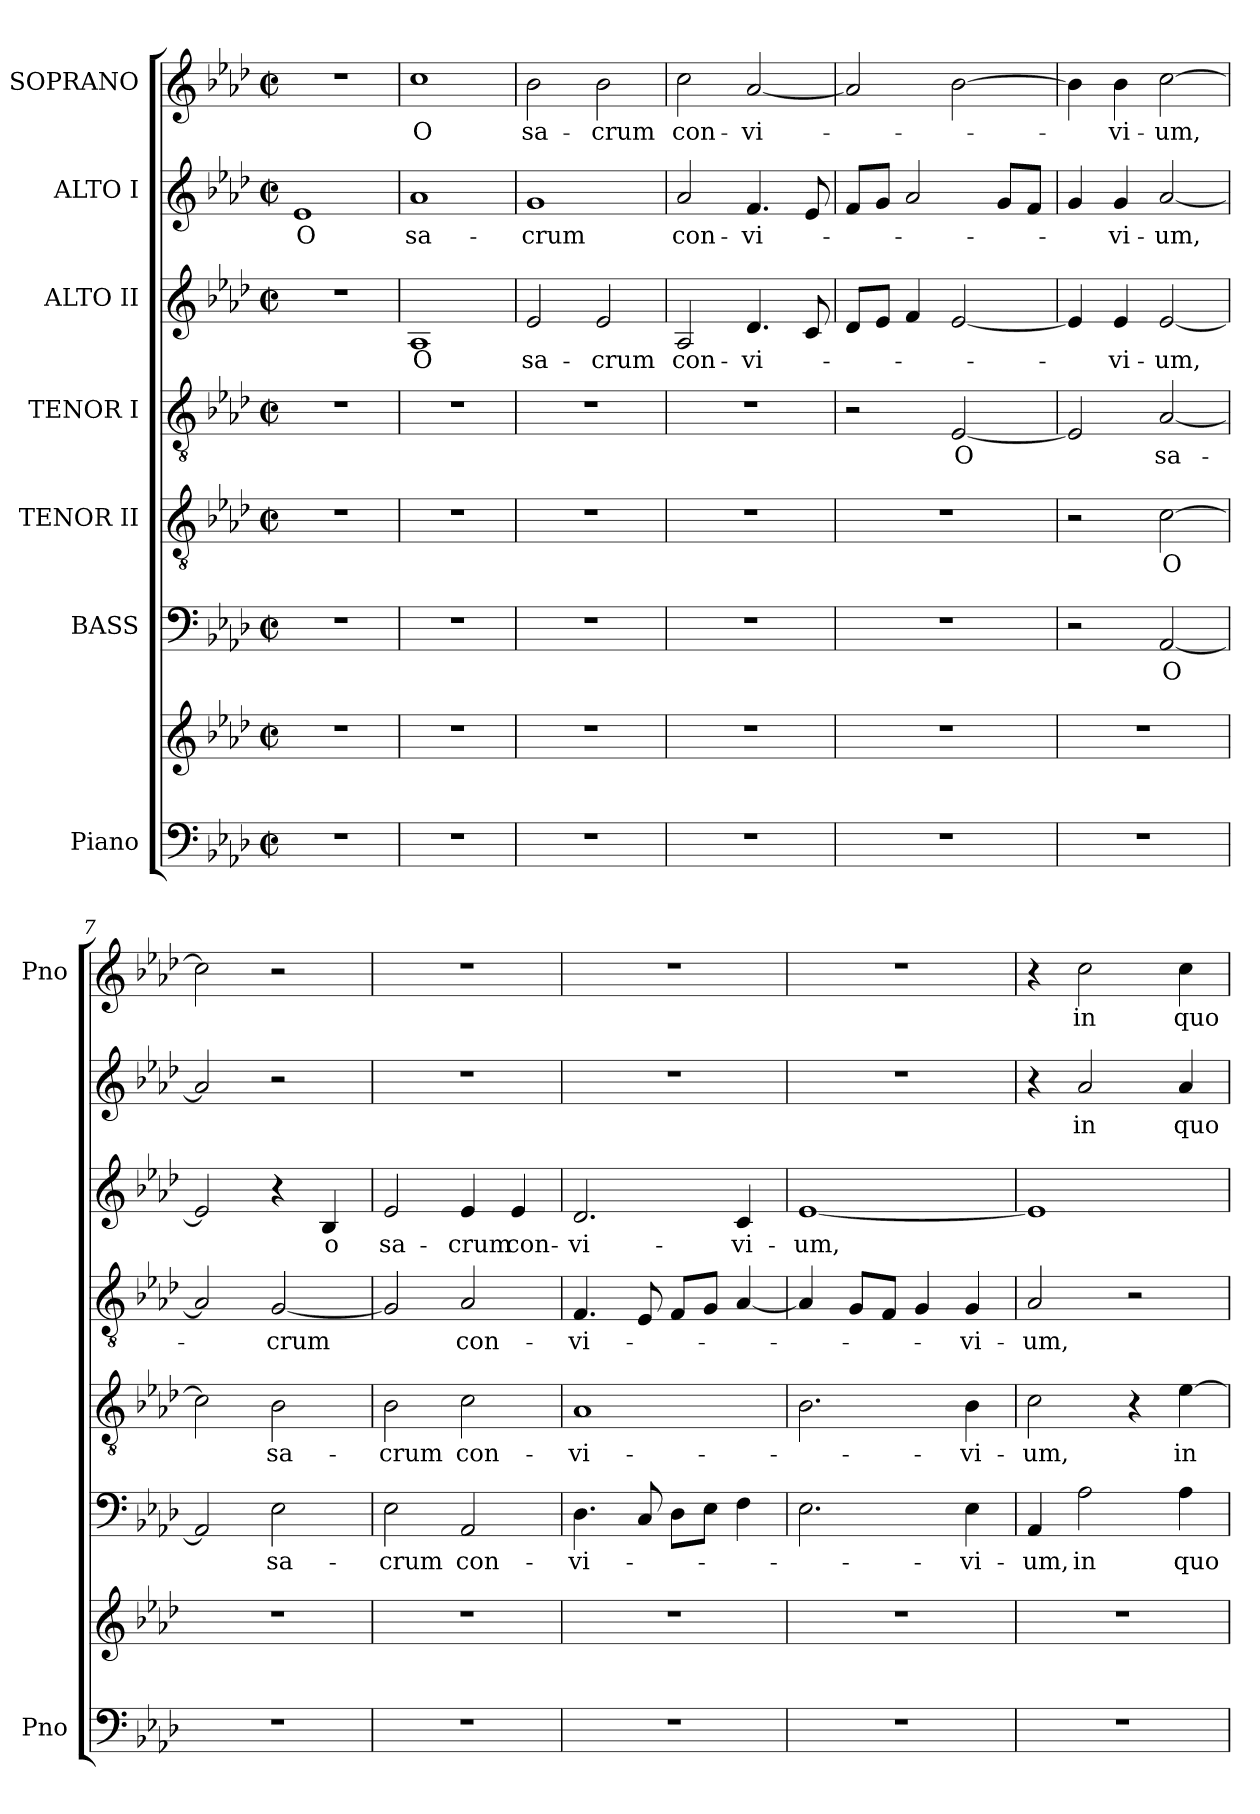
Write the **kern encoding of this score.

**kern	**kern	**kern	**text	**kern	**text	**kern	**text	**kern	**text	**kern	**text	**kern	**text
*part7	*part7	*part6	*part6	*part5	*part5	*part4	*part4	*part3	*part3	*part2	*part2	*part1	*part1
*staff8	*staff7	*staff6	*staff6	*staff5	*staff5	*staff4	*staff4	*staff3	*staff3	*staff2	*staff2	*staff1	*staff1
*I"Piano	*	*I"BASS	*	*I"TENOR II	*	*I"TENOR I	*	*I"ALTO II	*	*I"ALTO I	*	*I"SOPRANO	*
*I'Pno	*	*	*	*	*	*	*	*	*	*	*	*I'Pno	*
*clefF4	*clefG2	*clefF4	*	*clefGv2	*	*clefGv2	*	*clefG2	*	*clefG2	*	*clefG2	*
*k[b-e-a-d-]	*k[b-e-a-d-]	*k[b-e-a-d-]	*	*k[b-e-a-d-]	*	*k[b-e-a-d-]	*	*k[b-e-a-d-]	*	*k[b-e-a-d-]	*	*k[b-e-a-d-]	*
*A-:	*A-:	*A-:	*	*A-:	*	*A-:	*	*A-:	*	*A-:	*	*A-:	*
*M2/2	*M2/2	*M2/2	*	*M2/2	*	*M2/2	*	*M2/2	*	*M2/2	*	*M2/2	*
*met(c|)	*met(c|)	*met(c|)	*	*met(c|)	*	*met(c|)	*	*met(c|)	*	*met(c|)	*	*met(c|)	*
=1	=1	=1	=1	=1	=1	=1	=1	=1	=1	=1	=1	=1	=1
1r	1r	1r	.	1r	.	1r	.	1r	.	1e-	O	1r	.
=2	=2	=2	=2	=2	=2	=2	=2	=2	=2	=2	=2	=2	=2
1r	1r	1r	.	1r	.	1r	.	1A-	O	1a-	sa-	1cc	O
=3	=3	=3	=3	=3	=3	=3	=3	=3	=3	=3	=3	=3	=3
1r	1r	1r	.	1r	.	1r	.	2e-/	sa-	1g	-crum	2b-\	sa-
.	.	.	.	.	.	.	.	2e-/	-crum	.	.	2b-\	-crum
=4	=4	=4	=4	=4	=4	=4	=4	=4	=4	=4	=4	=4	=4
1r	1r	1r	.	1r	.	1r	.	2A-/	con-	2a-/	con-	2cc\	con-
.	.	.	.	.	.	.	.	4.d-/	-vi-	4.f/	-vi-	[2a-/	-vi-
.	.	.	.	.	.	.	.	8c/	.	8e-/	.	.	.
=5	=5	=5	=5	=5	=5	=5	=5	=5	=5	=5	=5	=5	=5
1r	1r	1r	.	1r	.	2r	.	8d-/L	.	8f/L	.	2a-/]	.
.	.	.	.	.	.	.	.	8e-/J	.	8g/J	.	.	.
.	.	.	.	.	.	.	.	4f/	.	2a-/	.	.	.
.	.	.	.	.	.	[2E-/	O	[2e-/	.	.	.	[2b-\	.
.	.	.	.	.	.	.	.	.	.	8g/L	.	.	.
.	.	.	.	.	.	.	.	.	.	8f/J	.	.	.
=6	=6	=6	=6	=6	=6	=6	=6	=6	=6	=6	=6	=6	=6
1r	1r	2r	.	2r	.	2E-/]	.	4e-/]	.	4g/	.	4b-\]	.
.	.	.	.	.	.	.	.	4e-/	-vi-	4g/	-vi-	4b-\	-vi-
.	.	[2AA-/	O	[2c\	O	[2A-/	sa-	[2e-/	-um,	[2a-/	-um,	[2cc\	-um,
!!LO:LB:g=z
=7	=7	=7	=7	=7	=7	=7	=7	=7	=7	=7	=7	=7	=7
1r	1r	2AA-/]	.	2c\]	.	2A-/]	-­	2e-/]	.	2a-/]	.	2cc\]	.
.	.	2E-\	sa-	2B-\	sa-	[2G/	crum	4r	.	2r	.	2r	.
.	.	.	.	.	.	.	.	4B-/	o	.	.	.	.
=8	=8	=8	=8	=8	=8	=8	=8	=8	=8	=8	=8	=8	=8
1r	1r	2E-\	-crum	2B-\	-crum	2G/]	.	2e-/	sa-	1r	.	1r	.
.	.	2AA-/	con-	2c\	con-	2A-/	con-	4e-/	-crum	.	.	.	.
.	.	.	.	.	.	.	.	4e-/	con-	.	.	.	.
=9	=9	=9	=9	=9	=9	=9	=9	=9	=9	=9	=9	=9	=9
1r	1r	4.D-\	-vi-	1A-	-vi-	4.F/	-vi-	2.d-/	-vi-	1r	.	1r	.
.	.	8C/	.	.	.	8E-/	.	.	.	.	.	.	.
.	.	8D-\L	.	.	.	8F/L	.	.	.	.	.	.	.
.	.	8E-\J	.	.	.	8G/J	.	.	.	.	.	.	.
.	.	4F\	.	.	.	[4A-/	.	4c/	-vi-	.	.	.	.
=10	=10	=10	=10	=10	=10	=10	=10	=10	=10	=10	=10	=10	=10
1r	1r	2.E-\	.	2.B-\	.	4A-/]	.	[1e-	-um,	1r	.	1r	.
.	.	.	.	.	.	8G/L	.	.	.	.	.	.	.
.	.	.	.	.	.	8F/J	.	.	.	.	.	.	.
.	.	.	.	.	.	4G/	.	.	.	.	.	.	.
.	.	4E-\	-vi-	4B-\	-vi-	4G/	-vi-	.	.	.	.	.	.
=11	=11	=11	=11	=11	=11	=11	=11	=11	=11	=11	=11	=11	=11
1r	1r	4AA-/	-um,	2c\	-um,	2A-/	-um,	1e-]	.	4r	.	4r	.
.	.	2A-\	in	.	.	.	.	.	.	2a-/	in	2cc\	in
.	.	.	.	4r	.	2r	.	.	.	.	.	.	.
.	.	4A-\	quo	[4e-\	in	.	.	.	.	4a-/	quo	4cc\	quo
=	=	=	=	=	=	=	=	=	=	=	=	=	=
*-	*-	*-	*-	*-	*-	*-	*-	*-	*-	*-	*-	*-	*-
